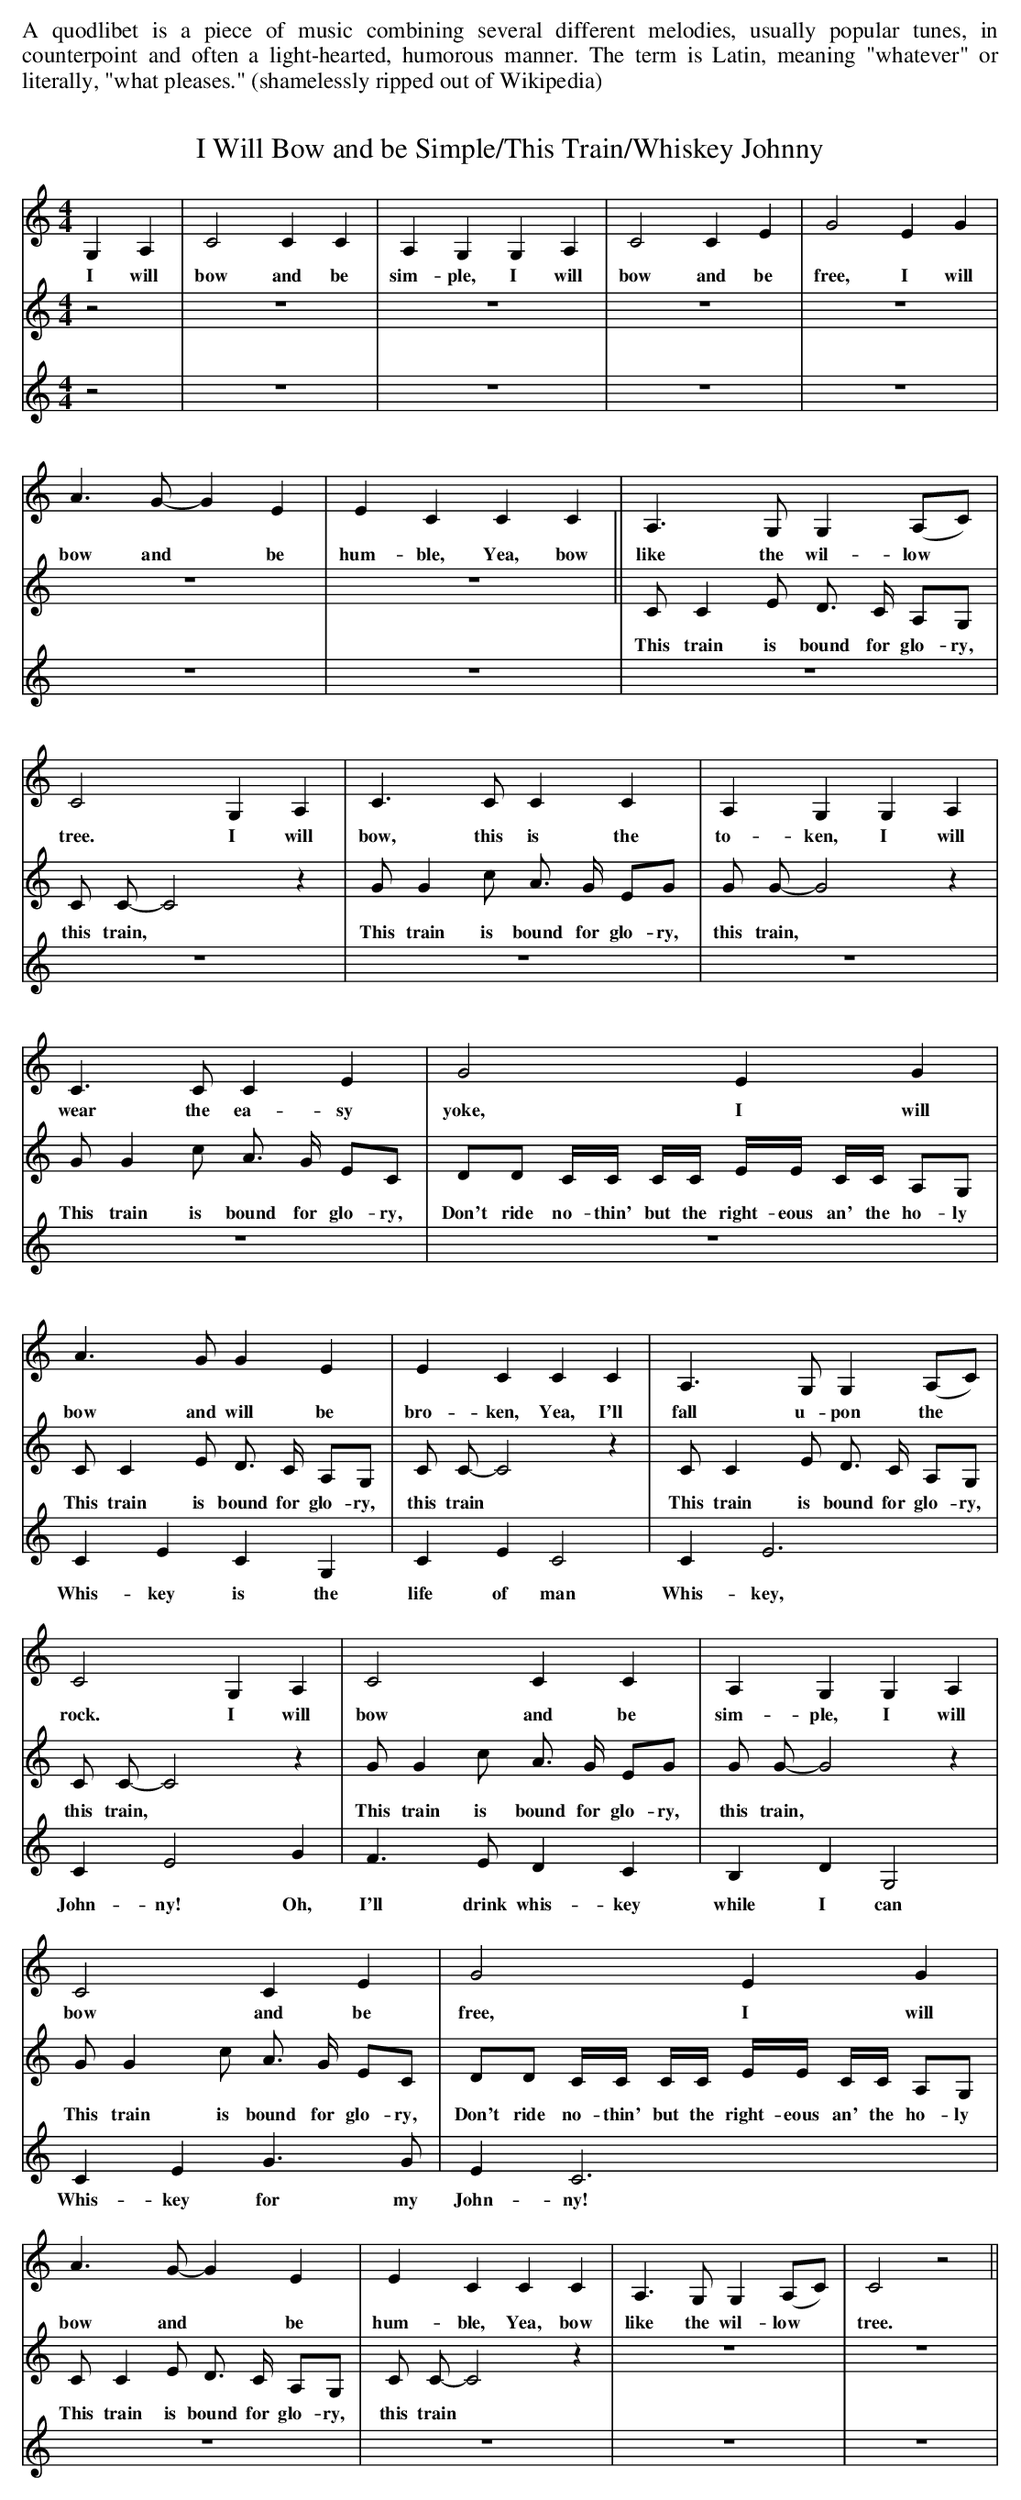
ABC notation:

X:1
T:I Will Bow and be Simple/This Train/Whiskey Johnny
M:4/4
L:1/16
K:Cmaj
V:1
G,4 A,4|C8  C4 C4|A,4 G,4  G,4 A,4|C8  C4 E4|G8  E4 G4|A6 G2- G4 E4|E4 C4 C4 C4|A,6 G,2 G,4(A,2C2)|C8  G,4 A,4|C6  C2 C4 C4|A,4 G,4  G,4 A,4|C6 C2 C4 E4|G8  E4 G4|A6 G2 G4 E4|E4 C4  C4 C4|A,6 G,2 G,4(A,2C2)|C8 G,4 A,4|C8  C4 C4|A,4 G,4  G,4 A,4|C8  C4 E4|G8  E4 G4|A6 G2- G4 E4|E4 C4 C4 C4|A,6 G,2 G,4(A,2C2)|C8 z8||
w:I will bow and be sim-ple, I will bow and be free, I will bow and* be hum-ble, Yea, bow like the wil-low* tree. I will bow, this is the to-ken, I will wear the ea-sy yoke, I will bow and will be bro-ken, Yea, I'll fall u-pon the* rock. I will bow and be sim-ple, I will bow and be free, I will bow and* be hum-ble, Yea, bow like the wil-low* tree.
V:2
z8|z16|z16|z16|z16|z16|z16||C2 C4 E2 D3 C A,2G,2| C2 C2- C8 z4| G2 G4 c2 A3 G E2G2| G2 G2- G8 z4| G2 G4 c2 A3 G E2C2|D2D2 CC CC EE CC A,2G,2| C2 C4 E2 D3 C A,2G,2| C2 C2- C8 z4|C2 C4 E2 D3 C A,2G,2| C2 C2- C8 z4| G2 G4 c2 A3 G E2G2| G2 G2- G8 z4| G2 G4 c2 A3 G E2C2|D2D2 CC CC EE CC A,2G,2| C2 C4 E2 D3 C A,2G,2| C2 C2- C8 z4|z16|z16|
w:This train is bound for glo-ry, this train,* This train is bound for glo-ry, this train,* This train is bound for glo-ry, Don't ride no-thin' but the right-eous an' the ho-ly This train is bound for glo-ry, this train* This train is bound for glo-ry, this train,* This train is bound for glo-ry, this train,* This train is bound for glo-ry, Don't ride no-thin' but the right-eous an' the ho-ly This train is bound for glo-ry, this train*
V:3
z8|z16|z16|z16|z16|z16|z16|z16|z16|z16|z16|z16|z16|C4 E4 C4 G,4| C4 E4 C8| C4 E12| C4 E8 G4| F6 E2 D4 C4| B,4 D4 G,8| C4 E4 G6 G2|E4 C12|z16|z16|z16|z16|
w:Whis-key is the life of man Whis-key, John-ny! Oh, I'll drink whis-key while I can Whis-key for my John-ny!
